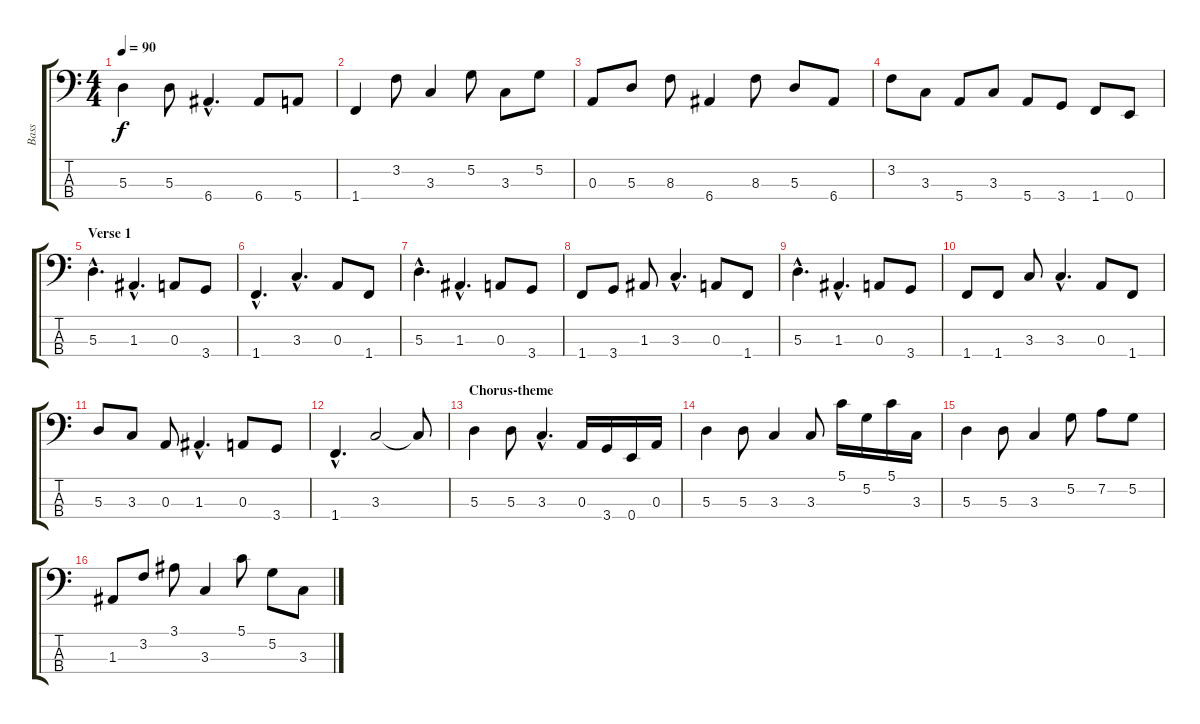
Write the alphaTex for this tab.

\track ("Bass" "Bass") {instrument electricbassfinger}
\staff {score tabs}
\tuning (G2 D2 A1 E1) {hide}
\ts (4 4)
\tempo 90
\clef f4
\ks c
5.3.4{dy f} 5.3.8 6.4{hac}.4{d} 6.4.8 5.4.8 |
1.4.4 3.2.8 3.3.4 5.2.8 3.3.8 5.2.8 |
0.3.8 5.3.8 8.3.8 6.4.4 8.3.8 5.3.8 6.4.8 |
3.2.8 3.3.8 5.4.8 3.3.8 5.4.8 3.4.8 1.4.8 0.4.8 |
\section ("" "Verse 1")
5.3{hac}.4{d} 1.3{hac}.4{d} 0.3.8 3.4.8 |
1.4{hac}.4{d} 3.3{hac}.4{d} 0.3.8 1.4.8 |
5.3{hac}.4{d} 1.3{hac}.4{d} 0.3.8 3.4.8 |
1.4.8 3.4.8 1.3.8 3.3{hac}.4{d} 0.3.8 1.4.8 |
5.3{hac}.4{d} 1.3{hac}.4{d} 0.3.8 3.4.8 |
1.4.8 1.4.8 3.3.8 3.3{hac}.4{d} 0.3.8 1.4.8 |
5.3.8 3.3.8 0.3.8 1.3{hac}.4{d} 0.3.8 3.4.8 |
1.4{hac}.4{d} 3.3.2 3.3{t}.8 |
\section ("" "Chorus-theme")
5.3.4 5.3.8 3.3{hac}.4{d} 0.3.16 3.4.16 0.4.16 0.3.16 |
5.3.4 5.3.8 3.3.4 3.3.8 5.1.16 5.2.16 5.1.16 3.3.16 |
5.3.4 5.3.8 3.3.4 5.2.8 7.2.8 5.2.8 |
1.3.8 3.2.8 3.1.8 3.3.4 5.1.8 5.2.8 3.3.8
